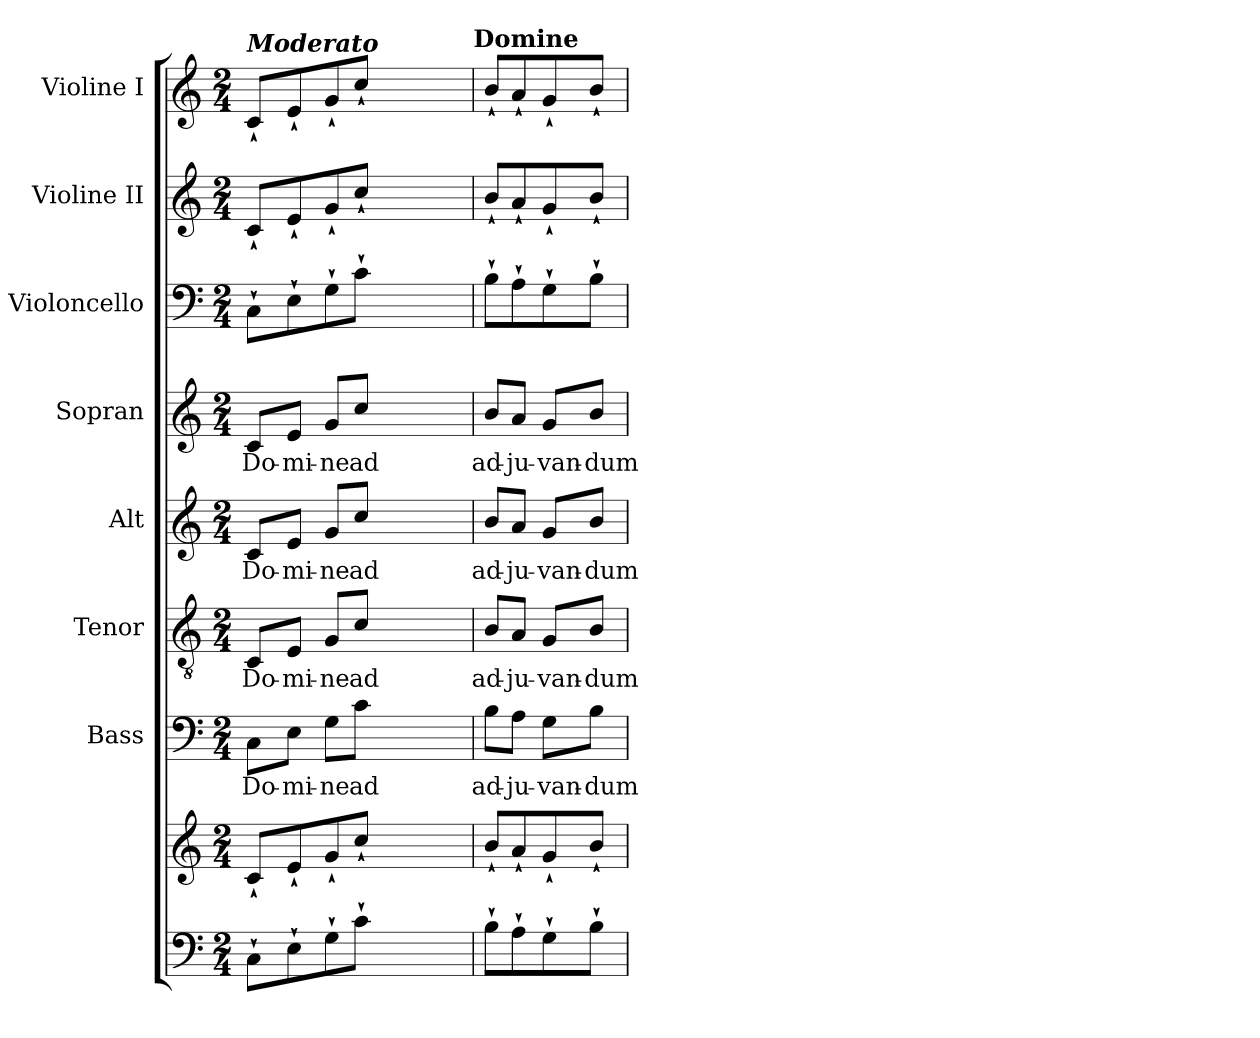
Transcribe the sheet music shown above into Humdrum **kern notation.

**kern	**kern	**kern	**text	**kern	**text	**kern	**text	**kern	**text	**kern	**kern	**kern
*part8	*part8	*part7	*part7	*part6	*part6	*part5	*part5	*part4	*part4	*part3	*part2	*part1
*staff9	*staff8	*staff7	*staff7	*staff6	*staff6	*staff5	*staff5	*staff4	*staff4	*staff3	*staff2	*staff1
*	*	*I"Bass	*	*I"Tenor	*	*I"Alt	*	*I"Sopran	*	*I"Violoncello	*I"Violine II	*I"Violine I
*	*	*I'B.	*	*I'T.	*	*I'A.	*	*I'S.	*	*I'Vc.	*I'Vl. II	*I'Vl. I
*clefF4	*clefG2	*clefF4	*	*clefGv2	*	*clefG2	*	*clefG2	*	*clefF4	*clefG2	*clefG2
*	*	*	*	*	*	*	*	*	*	*ITrd7c12	*	*
*k[]	*k[]	*k[]	*	*k[]	*	*k[]	*	*k[]	*	*k[]	*k[]	*k[]
*C:	*C:	*C:	*	*C:	*	*C:	*	*C:	*	*C:	*C:	*C:
*M2/4	*M2/4	*M2/4	*	*M2/4	*	*M2/4	*	*M2/4	*	*M2/4	*M2/4	*M2/4
=1	=1	=1	=1	=1	=1	=1	=1	=1	=1	=1	=1	=1
!	!	!	!	!	!	!	!	!	!	!	!	!LO:TX:a:Bi:t=Moderato
!	!	!	!LO:LY:b	!	!LO:LY:b	!	!LO:LY:b	!	!LO:LY:b	!	!	!
8C`>\L	8c`</L	8C\L	Do-	8C/L	Do-	8c/L	Do-	8c/L	Do-	8CC`>\L	8c`</L	8c`</L
!	!	!	!LO:LY:b	!	!LO:LY:b	!	!LO:LY:b	!	!LO:LY:b	!	!	!
8E`>\	8e`</	8E\J	-mi-	8E/J	-mi-	8e/J	-mi-	8e/J	-mi-	8EE`>\	8e`</	8e`</
!	!	!	!LO:LY:b	!	!LO:LY:b	!	!LO:LY:b	!	!LO:LY:b	!	!	!
8G`>\	8g`</	8G\L	-ne	8G/L	-ne	8g/L	-ne	8g/L	-ne	8GG`>\	8g`</	8g`</
!	!	!	!LO:LY:b	!	!LO:LY:b	!	!LO:LY:b	!	!LO:LY:b	!	!	!
8c`>\J	8cc`</J	8c\J	ad	8c/J	ad	8cc/J	ad	8cc/J	ad	8C`>\J	8cc`</J	8cc`</J
2...ryy	2...ryy	2...ryy	.	2...ryy	.	2...ryy	.	2...ryy	.	2...ryy	2...ryy	2...ryy
!	!	!	!	!	!	!	!	!	!	!	!	!LO:TX:a:B:t=Domine
=2	=2	=2	=2	=2	=2	=2	=2	=2	=2	=2	=2	=2
!	!	!	!LO:LY:b	!	!LO:LY:b	!	!LO:LY:b	!	!LO:LY:b	!	!	!
8B`>\L	8b`</L	8B\L	ad-	8B/L	ad-	8b/L	ad-	8b/L	ad-	8BB`>\L	8b`</L	8b`</L
!	!	!	!LO:LY:b	!	!LO:LY:b	!	!LO:LY:b	!	!LO:LY:b	!	!	!
8A`>\	8a`</	8A\J	-ju-	8A/J	-ju-	8a/J	-ju-	8a/J	-ju-	8AA`>\	8a`</	8a`</
!	!	!	!LO:LY:b	!	!LO:LY:b	!	!LO:LY:b	!	!LO:LY:b	!	!	!
8G`>\	8g`</	8G\L	-van-	8G/L	-van-	8g/L	-van-	8g/L	-van-	8GG`>\	8g`</	8g`</
!	!	!	!LO:LY:b	!	!LO:LY:b	!	!LO:LY:b	!	!LO:LY:b	!	!	!
8B`>\J	8b`</J	8B\J	-dum	8B/J	-dum	8b/J	-dum	8b/J	-dum	8BB`>\J	8b`</J	8b`</J
=	=	=	=	=	=	=	=	=	=	=	=	=
*-	*-	*-	*-	*-	*-	*-	*-	*-	*-	*-	*-	*-
